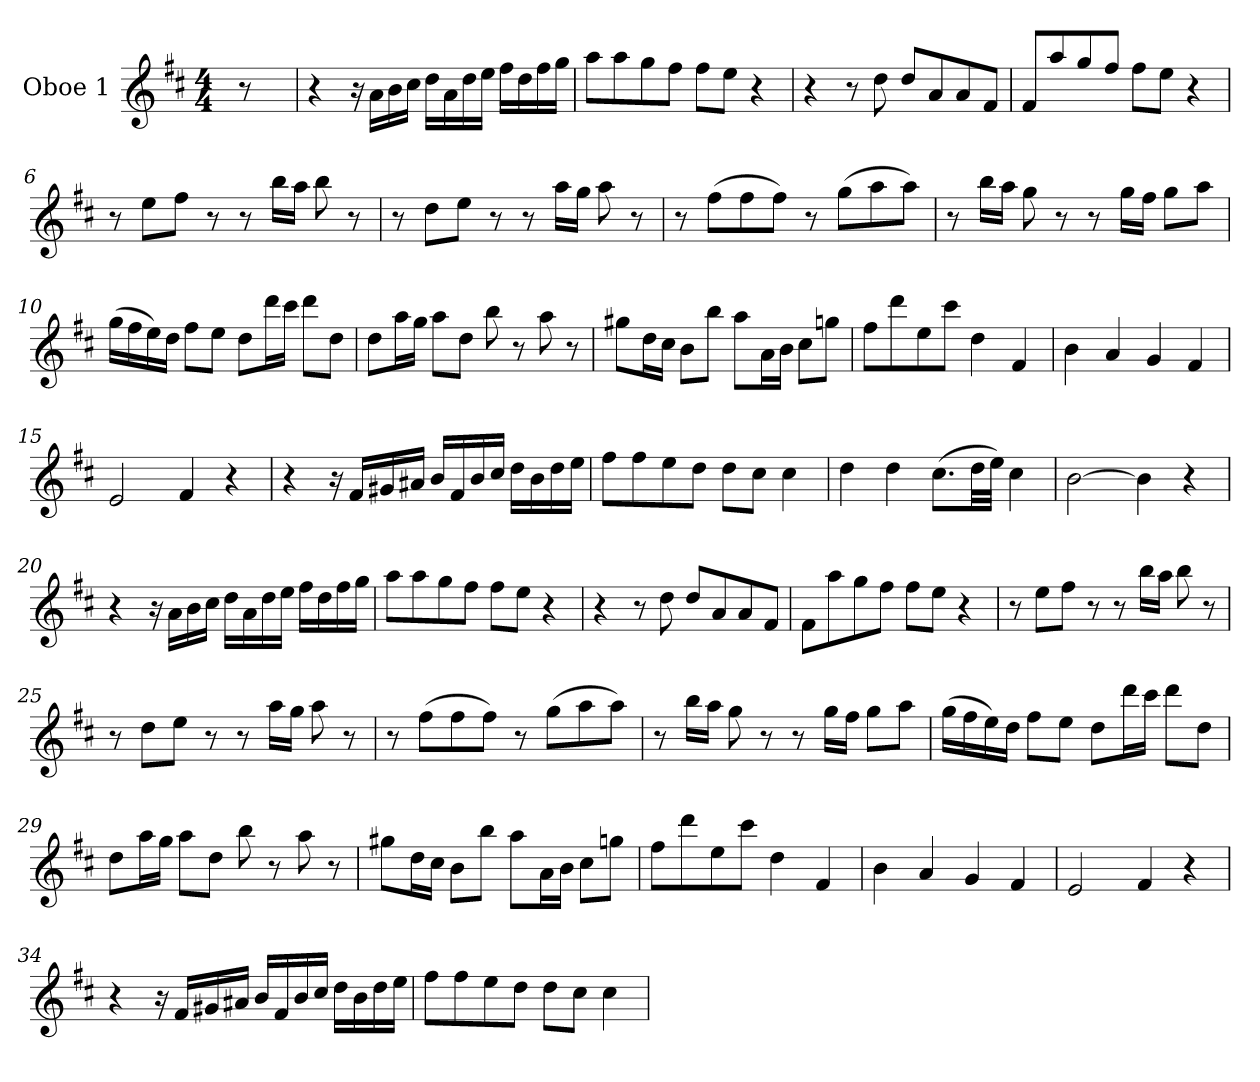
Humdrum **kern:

**kern
*part1
*staff1
*I"Oboe 1
*I'Ob 1
*clefG2
*k[f#c#]
*M4/4
=1
8r
=2
4r
16r
16a\LL
16b\
16cc#\JJ
16dd\LL
16a\
16dd\
16ee\JJ
16ff#\LL
16dd\
16ff#\
16gg\JJ
=3
8aa\L
8aa\
8gg\
8ff#\J
8ff#\L
8ee\J
4r
=4
4r
8r
8dd\
8dd/L
8a/
8a/
8f#/J
!!LO:LB:g=z
=5
8f#/L
8aa/
8gg/
8ff#/J
8ff#\L
8ee\J
4r
=6
8r
8ee\L
8ff#\J
8r
8r
16bb\LL
16aa\JJ
8bb\
8r
=7
8r
8dd\L
8ee\J
8r
8r
16aa\LL
16gg\JJ
8aa\
8r
!!LO:LB:g=z
=8
8r
(8ff#\L
8ff#\
8ff#\J)
8r
(8gg\L
8aa\
8aa\J)
!!LO:LB:g=z
=9
8r
16bb\LL
16aa\JJ
8gg\
8r
8r
16gg\LL
16ff#\JJ
8gg\L
8aa\J
=10
(16gg\LL
16ff#\
16ee\)
16dd\JJ
8ff#\L
8ee\J
8dd\L
16ddd\L
16ccc#\JJ
8ddd\L
8dd\J
=11
8dd\L
16aa\L
16gg\JJ
8aa\L
8dd\J
8bb\
8r
8aa\
8r
!!LO:LB:g=z
=12
8gg#X\L
16dd\L
16cc#\JJ
8b\L
8bb\J
8aa\L
16a\L
16b\JJ
8cc#\L
8ggn\J
=13
8ff#\L
8ddd\
8ee\
8ccc#\J
4dd\
4f#/
=14
4b\
4a/
4g/
4f#/
!!LO:LB:g=z
=15
2e/
4f#/
4r
=16
4r
16r
16f#/LL
16g#X/
16a#X/JJ
16b/LL
16f#/
16b/
16cc#/JJ
16dd\LL
16b\
16dd\
16ee\JJ
=17
8ff#\L
8ff#\
8ee\
8dd\J
8dd\L
8cc#\J
4cc#\
!!LO:LB:g=z
=18
4dd\
4dd\
(8.cc#\L
32dd\LL
32ee\JJJ)
4cc#\
=19
[2b\
4b\]
4r
=20
4r
16r
16a\LL
16b\
16cc#\JJ
16dd\LL
16a\
16dd\
16ee\JJ
16ff#\LL
16dd\
16ff#\
16gg\JJ
!!LO:LB:g=z
=21
8aa\L
8aa\
8gg\
8ff#\J
8ff#\L
8ee\J
4r
=22
4r
8r
8dd\
8dd/L
8a/
8a/
8f#/J
=23
8f#\L
8aa\
8gg\
8ff#\J
8ff#\L
8ee\J
4r
!!LO:LB:g=z
=24
8r
8ee\L
8ff#\J
8r
8r
16bb\LL
16aa\JJ
8bb\
8r
=25
8r
8dd\L
8ee\J
8r
8r
16aa\LL
16gg\JJ
8aa\
8r
=26
8r
(8ff#\L
8ff#\
8ff#\J)
8r
(8gg\L
8aa\
8aa\J)
!!LO:LB:g=z
=27
8r
16bb\LL
16aa\JJ
8gg\
8r
8r
16gg\LL
16ff#\JJ
8gg\L
8aa\J
=28
(16gg\LL
16ff#\
16ee\)
16dd\JJ
8ff#\L
8ee\J
8dd\L
16ddd\L
16ccc#\JJ
8ddd\L
8dd\J
=29
8dd\L
16aa\L
16gg\JJ
8aa\L
8dd\J
8bb\
8r
8aa\
8r
!!LO:LB:g=z
=30
8gg#X\L
16dd\L
16cc#\JJ
8b\L
8bb\J
8aa\L
16a\L
16b\JJ
8cc#\L
8ggn\J
=31
8ff#\L
8ddd\
8ee\
8ccc#\J
4dd\
4f#/
=32
4b\
4a/
4g/
4f#/
!!LO:LB:g=z
=33
2e/
4f#/
4r
=34
4r
16r
16f#/LL
16g#X/
16a#X/JJ
16b/LL
16f#/
16b/
16cc#/JJ
16dd\LL
16b\
16dd\
16ee\JJ
=35
8ff#\L
8ff#\
8ee\
8dd\J
8dd\L
8cc#\J
4cc#\
=
*-
